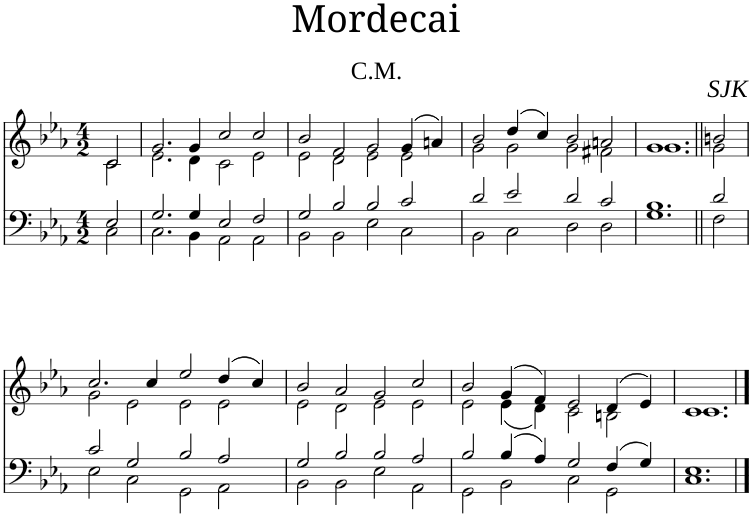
**kern	**kern
*part1	*part1
*staff2	*staff1
*I"Piano	*
*I'Pno	*
*clefF4	*clefG2
*k[b-e-a-]	*k[b-e-a-]
*M4/2	*M4/2
=1	=1
*^	*^
2E-/	2C\	2c/	2c\
=2	=2	=2	=2
2.G/	2.C\	2.g/	2.e-\
4G/	4BB-\	4g/	4d\
2E-/	2AA-\	2cc/	2c\
2F/	2AA-\	2cc/	2e-\
=3	=3	=3	=3
2G/	2BB-\	2b-/	2e-\
2B-/	2BB-\	2f/	2d\
2B-/	2E-\	2g/	2e-\
2c/	2C\	(4g/	2e-\
.	.	4an/)	.
=4	=4	=4	=4
2d/	2BB-\	2b-/	2g\
2e-/	2C\	(4dd/	2g\
.	.	4cc/)	.
2d/	2D\	2b-/	2g\
2c/	2D\	2an/	2f#X\
=5	=5	=5	=5
1.B-	1.G	1.g	1.g
=6||	=6||	=6||	=6||
2d/	2F\	2bn/	2g\
!!LO:LB:g=z	!!
=7	=7	=7	=7
2c/	2E-\	2.cc/	2g\
2G/	2C\	.	2e-\
.	.	4cc/	.
2B-/	2GG\	2ee-/	2e-\
2A-/	2AA-\	(4dd/	2e-\
.	.	4cc/)	.
=8	=8	=8	=8
2G/	2BB-\	2b-/	2e-\
2B-/	2BB-\	2a-/	2d\
2B-/	2E-\	2g/	2e-\
2A-/	2AA-\	2cc/	2e-\
=9	=9	=9	=9
2B-/	2GG\	2b-/	2e-\
4B-/	2BB-\	(4g/	(4e-\
4A-/	.	4f/)	4d\)
2G/	2C\	2e-/	2c\
4F/	2GG\	(4d/	2Bn\
4G/	.	4e-/)	.
=10	=10	=10	=10
1.E-	1.C	1.c	1.c
*v	*v	*	*
*	*v	*v
==	==
*-	*-
